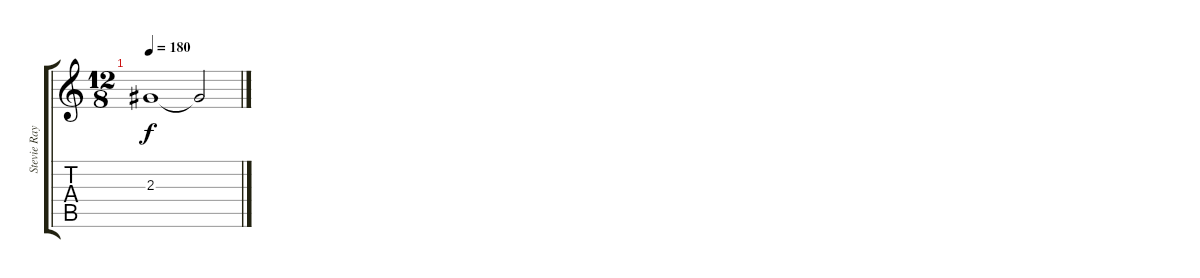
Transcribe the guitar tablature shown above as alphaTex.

\track ("Stevie Ray Vaughan" "Stevie Ray") {instrument overdrivenguitar}
\staff {score tabs}
\tuning (Eb4 Bb3 Gb3 Db3 Ab2 Eb2) {hide}
\ts (12 8)
\tempo 180
\clef g2
\ks c
2.3{t}.1{dy f} 2.3{t}.2
